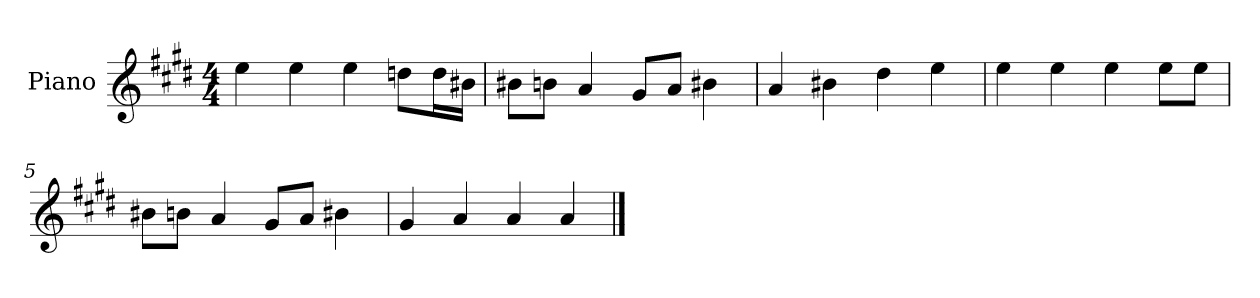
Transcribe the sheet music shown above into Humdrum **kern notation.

**kern
*part1
*staff1
*I"Piano
*I'P-no
*clefG2
*k[f#c#g#d#]
*M4/4
*MM90
=1
4ee\
4ee\
4ee\
8ddn\L
16dd\L
16b#X\JJ
=2
8b#X\L
8bn\J
4a/
8g#/L
8a/J
4b#X\
=3
4a/
4b#X\
4dd#\
4ee\
=4
4ee\
4ee\
4ee\
8ee\L
8ee\J
=5
8b#X\L
8bn\J
4a/
8g#/L
8a/J
4b#X\
!!LO:LB:g=z
=6
4g#/
4a/
4a/
4a/
==
*-
